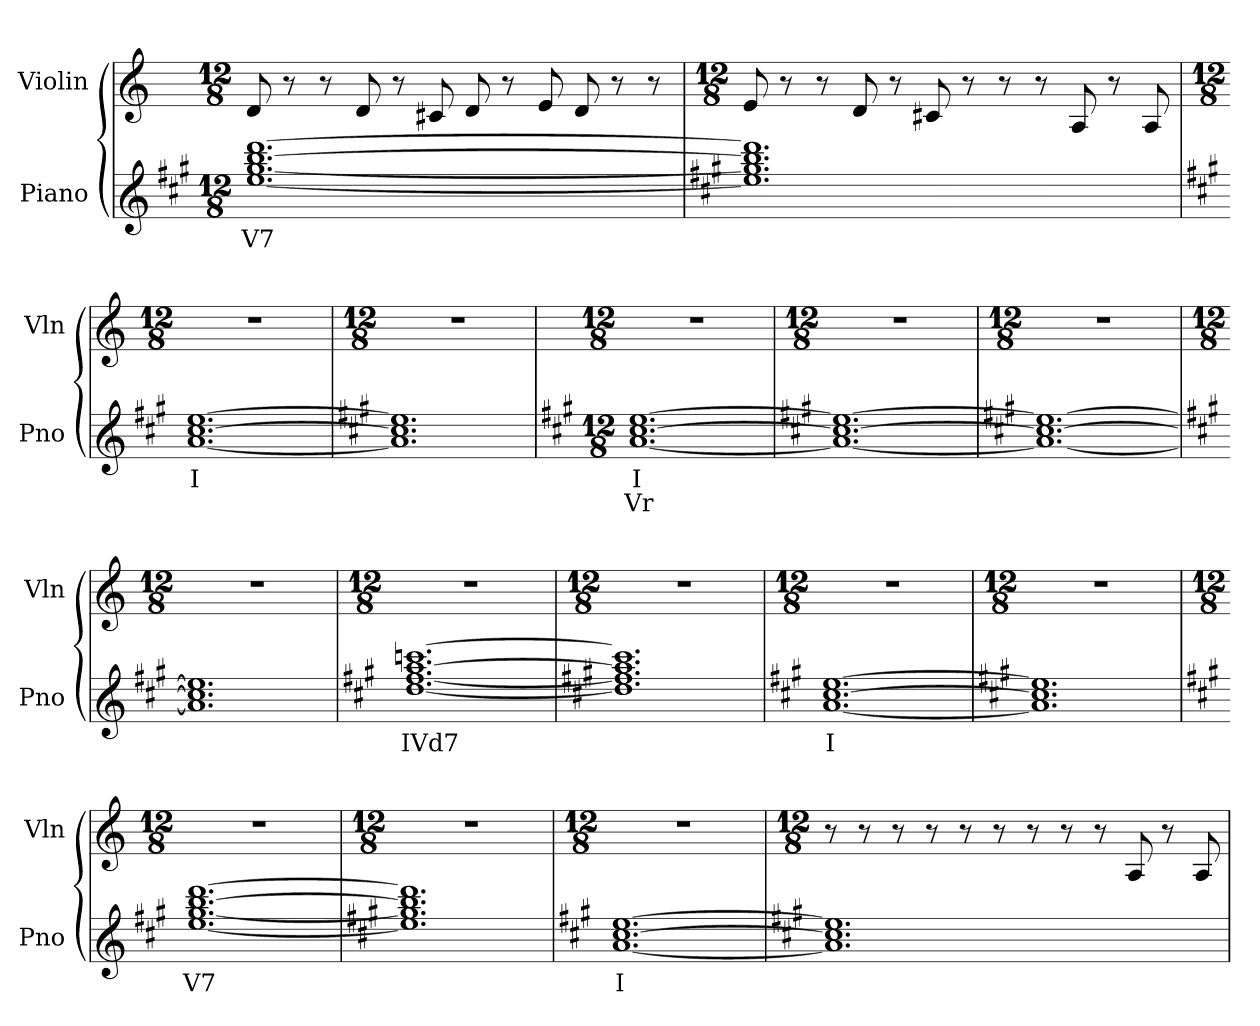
**kern	**text	**text	**kern
*part2	*part2	*part2	*part1
*staff2	*staff2	*staff2	*staff1
*I"Piano	*	*	*I"Violin
*I'Pno	*	*	*I'Vln
*k[f#c#g#]	*	*	*
*A:	*	*	*
*M12/8	*	*	*M12/8
=	=	=	=
[1.ee [1.gg# [1.bb [1.ddd	V7	.	8d
.	.	.	8r
.	.	.	8r
.	.	.	8d
.	.	.	8r
.	.	.	8c#X
.	.	.	8d
.	.	.	8r
.	.	.	8e
.	.	.	8d
.	.	.	8r
.	.	.	8r
=	=	=	=
*k[f#c#g#]	*	*	*
*A:	*	*	*
*	*	*	*M12/8
1.ee] 1.gg#] 1.bb] 1.ddd]	.	.	8e
.	.	.	8r
.	.	.	8r
.	.	.	8d
.	.	.	8r
.	.	.	8c#X
.	.	.	8r
.	.	.	8r
.	.	.	8r
.	.	.	8A
.	.	.	8r
.	.	.	8A
=	=	=	=
*k[f#c#g#]	*	*	*
*A:	*	*	*
*	*	*	*M12/8
[1.a [1.cc# [1.ee	I	.	1.r
=	=	=	=
*k[f#c#g#]	*	*	*
*A:	*	*	*
*	*	*	*M12/8
1.a] 1.cc#] 1.ee]	.	.	1.r
=	=	=	=
*k[f#c#g#]	*	*	*
*A:	*	*	*
*M12/8	*	*	*M12/8
[1.a [1.cc# [1.ee	I	Vr	1.r
=	=	=	=
*k[f#c#g#]	*	*	*
*A:	*	*	*
*	*	*	*M12/8
1.a_ 1.cc#_ 1.ee_	.	.	1.r
=	=	=	=
*k[f#c#g#]	*	*	*
*A:	*	*	*
*	*	*	*M12/8
1.a_ 1.cc#_ 1.ee_	.	.	1.r
=	=	=	=
*k[f#c#g#]	*	*	*
*A:	*	*	*
*	*	*	*M12/8
1.a] 1.cc#] 1.ee]	.	.	1.r
=	=	=	=
*k[f#c#g#]	*	*	*
*A:	*	*	*
*	*	*	*M12/8
[1.dd [1.ff# [1.aa [1.cccn	IVd7	.	1.r
=	=	=	=
*k[f#c#g#]	*	*	*
*A:	*	*	*
*	*	*	*M12/8
1.dd] 1.ff#] 1.aa] 1.cccn]	.	.	1.r
=	=	=	=
*k[f#c#g#]	*	*	*
*A:	*	*	*
*	*	*	*M12/8
[1.a [1.cc# [1.ee	I	.	1.r
=	=	=	=
*k[f#c#g#]	*	*	*
*A:	*	*	*
*	*	*	*M12/8
1.a] 1.cc#] 1.ee]	.	.	1.r
=	=	=	=
*k[f#c#g#]	*	*	*
*A:	*	*	*
*	*	*	*M12/8
[1.ee [1.gg# [1.bb [1.ddd	V7	.	1.r
=	=	=	=
*k[f#c#g#]	*	*	*
*A:	*	*	*
*	*	*	*M12/8
1.ee] 1.gg#] 1.bb] 1.ddd]	.	.	1.r
=	=	=	=
*k[f#c#g#]	*	*	*
*A:	*	*	*
*	*	*	*M12/8
[1.a [1.cc# [1.ee	I	.	1.r
=	=	=	=
*k[f#c#g#]	*	*	*
*A:	*	*	*
*	*	*	*M12/8
1.a] 1.cc#] 1.ee]	.	.	8r
.	.	.	8r
.	.	.	8r
.	.	.	8r
.	.	.	8r
.	.	.	8r
.	.	.	8r
.	.	.	8r
.	.	.	8r
.	.	.	8A
.	.	.	8r
.	.	.	8A
=	=	=	=
*-	*-	*-	*-
